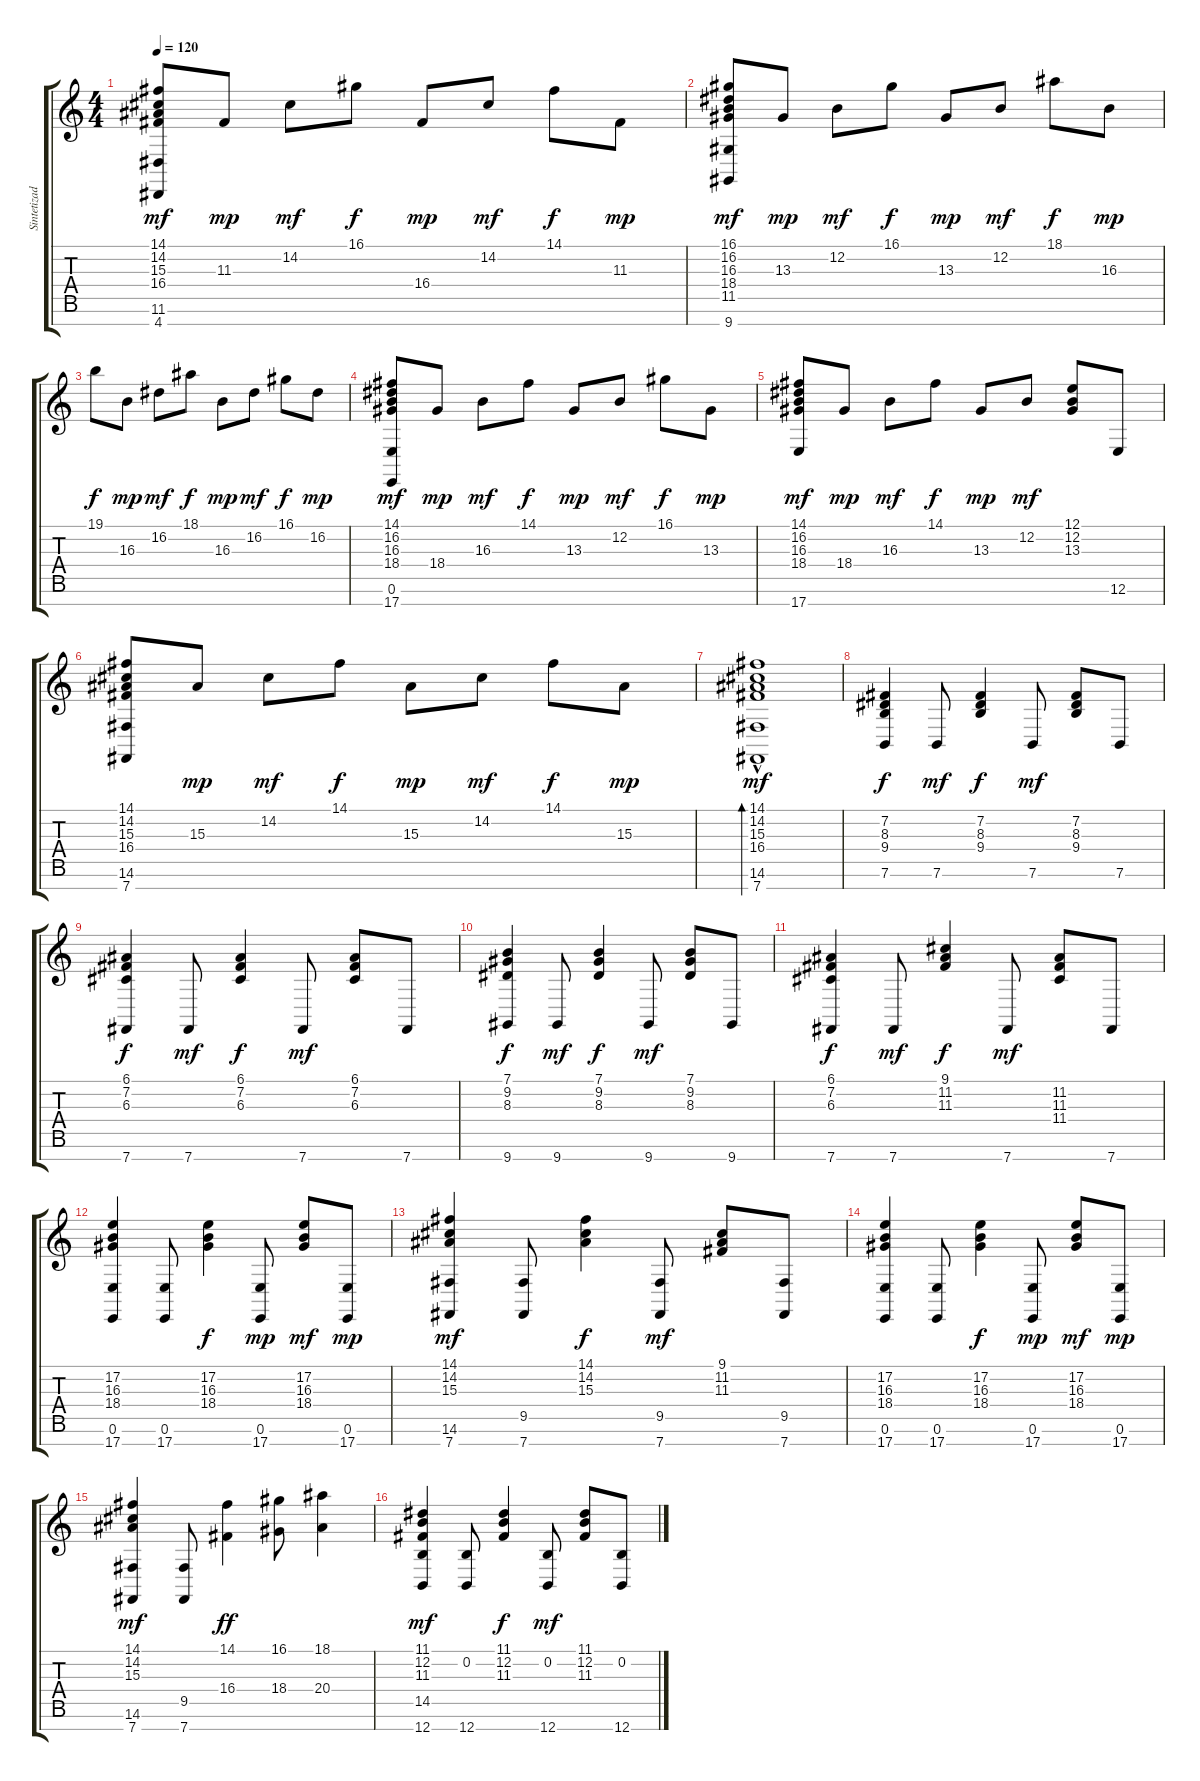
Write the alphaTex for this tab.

\track ("Sintetizador" "Sintetizad") {instrument brightacousticpiano}
\staff {score tabs}
\tuning (E4 B3 G3 D3 A2 E2 B1) {hide}
\ts (4 4)
\tempo 120
\clef g2
\ks c
(14.1 14.2 15.3 16.4 11.6 4.7).8{dy mf} 11.3.8{dy mp} 14.2.8{dy mf} 16.1.8{dy f} 16.4.8{dy mp} 14.2.8{dy mf} 14.1.8{dy f} 11.3.8{dy mp} |
(16.1 16.2 16.3 18.4 11.5 9.7).8{dy mf} 13.3.8{dy mp} 12.2.8{dy mf} 16.1.8{dy f} 13.3.8{dy mp} 12.2.8{dy mf} 18.1.8{dy f} 16.3.8{dy mp} |
19.1.8{dy f} 16.3.8{dy mp} 16.2.8{dy mf} 18.1.8{dy f} 16.3.8{dy mp} 16.2.8{dy mf} 16.1.8{dy f} 16.2.8{dy mp} |
(14.1 16.2 16.3 18.4 0.6 17.7).8{dy mf} 18.4.8{dy mp} 16.3.8{dy mf} 14.1.8{dy f} 13.3.8{dy mp} 12.2.8{dy mf} 16.1.8{dy f} 13.3.8{dy mp} |
(14.1 16.2 16.3 18.4 17.7).8{dy mf} 18.4.8{dy mp} 16.3.8{dy mf} 14.1.8{dy f} 13.3.8{dy mp} 12.2.8{dy mf} (12.1 12.2 13.3).8 12.6.8 |
(14.1 14.2 15.3 16.4 14.6 7.7).8 15.3.8{dy mp} 14.2.8{dy mf} 14.1.8{dy f} 15.3.8{dy mp} 14.2.8{dy mf} 14.1.8{dy f} 15.3.8{dy mp} |
(14.1{hac} 14.2{hac} 15.3{hac} 16.4 14.6 7.7{hac}).1{bd 240 dy mf} |
(7.2 8.3 9.4 7.6).4{dy f} 7.6.8{dy mf} (7.2 8.3 9.4).4{dy f} 7.6.8{dy mf} (7.2 8.3 9.4).8 7.6.8 |
(6.1 7.2 6.3 7.7).4{dy f} 7.7.8{dy mf} (6.1 7.2 6.3).4{dy f} 7.7.8{dy mf} (6.1 7.2 6.3).8 7.7.8 |
(7.1 9.2 8.3 9.7).4{dy f} 9.7.8{dy mf} (7.1 9.2 8.3).4{dy f} 9.7.8{dy mf} (7.1 9.2 8.3).8 9.7.8 |
(6.1 7.2 6.3 7.7).4{dy f} 7.7.8{dy mf} (9.1 11.2 11.3).4{dy f} 7.7.8{dy mf} (11.2 11.3 11.4).8 7.7.8 |
(17.2 16.3 18.4 0.6 17.7).4 (0.6 17.7).8 (17.2 16.3 18.4).4{dy f} (0.6 17.7).8{dy mp} (17.2 16.3 18.4).8{dy mf} (0.6 17.7).8{dy mp} |
(14.1 14.2 15.3 14.6 7.7).4{dy mf} (9.5 7.7).8 (14.1 14.2 15.3).4{dy f} (9.5 7.7).8{dy mf} (9.1 11.2 11.3).8 (9.5 7.7).8 |
(17.2 16.3 18.4 0.6 17.7).4 (0.6 17.7).8 (17.2 16.3 18.4).4{dy f} (0.6 17.7).8{dy mp} (17.2 16.3 18.4).8{dy mf} (0.6 17.7).8{dy mp} |
(14.1 14.2 15.3 14.6 7.7).4{dy mf} (9.5 7.7).8 (14.1 16.4).4{dy ff} (16.1 18.4).8 (18.1 20.4).4 |
(11.1 12.2 11.3 14.5 12.7).4{dy mf} (0.2 12.7).8 (11.1 12.2 11.3).4{dy f} (0.2 12.7).8{dy mf} (11.1 12.2 11.3).8 (0.2 12.7).8
